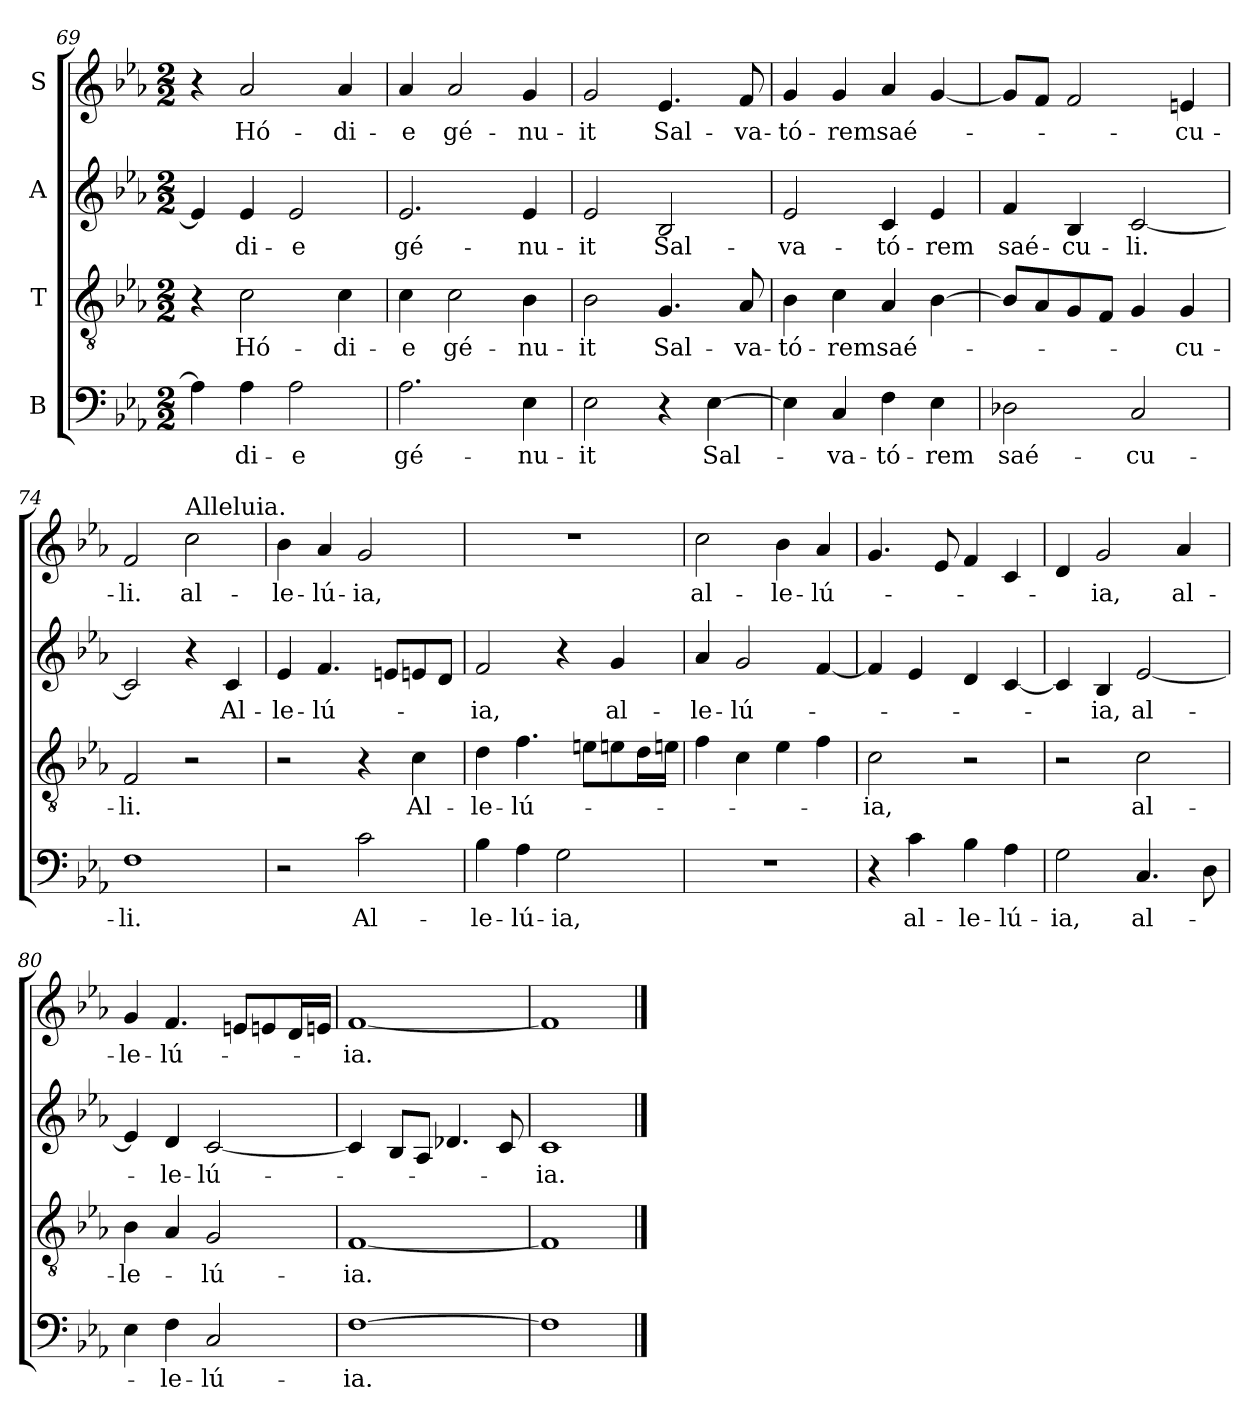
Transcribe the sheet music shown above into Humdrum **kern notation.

**kern	**text	**kern	**text	**kern	**text	**kern	**text
*part4	*part4	*part3	*part3	*part2	*part2	*part1	*part1
*staff4	*staff4	*staff3	*staff3	*staff2	*staff2	*staff1	*staff1
*I"B	*	*I"T	*	*I"A	*	*I"S	*
!!LO:LB:g=z
*clefF4	*	*clefGv2	*	*clefG2	*	*clefG2	*
*k[b-e-a-]	*	*k[b-e-a-]	*	*k[b-e-a-]	*	*k[b-e-a-]	*
*E-:	*	*E-:	*	*E-:	*	*E-:	*
*M2/2	*	*M2/2	*	*M2/2	*	*M2/2	*
=69	=69	=69	=69	=69	=69	=69	=69
4A-\]	.	4r	.	4e-/]	.	4r	.
!	!LO:LY:b	!	!LO:LY:b	!	!LO:LY:b	!	!LO:LY:b
4A-\	-di-	2c\	Hó-	4e-/	-di-	2a-/	Hó-
!	!LO:LY:b	!	!	!	!LO:LY:b	!	!
2A-\	-e	.	.	2e-/	-e	.	.
!	!	!	!LO:LY:b	!	!	!	!LO:LY:b
.	.	4c\	-di-	.	.	4a-/	-di-
=70	=70	=70	=70	=70	=70	=70	=70
!	!LO:LY:b	!	!LO:LY:b	!	!LO:LY:b	!	!LO:LY:b
2.A-\	gé-	4c\	-e	2.e-/	gé-	4a-/	-e
!	!	!	!LO:LY:b	!	!	!	!LO:LY:b
.	.	2c\	gé-	.	.	2a-/	gé-
!	!LO:LY:b	!	!LO:LY:b	!	!LO:LY:b	!	!LO:LY:b
4E-\	-nu-	4B-\	-nu-	4e-/	-nu-	4g/	-nu-
=71	=71	=71	=71	=71	=71	=71	=71
!	!LO:LY:b	!	!LO:LY:b	!	!LO:LY:b	!	!LO:LY:b
2E-\	-it	2B-\	-it	2e-/	-it	2g/	-it
!	!	!	!LO:LY:b	!	!LO:LY:b	!	!LO:LY:b
4r	.	4.G/	Sal-	2B-/	Sal-	4.e-/	Sal-
!	!LO:LY:b	!	!	!	!	!	!
[4E-\	Sal-	.	.	.	.	.	.
!	!	!	!LO:LY:b	!	!	!	!LO:LY:b
.	.	8A-/	-va-	.	.	8f/	-va-
=72	=72	=72	=72	=72	=72	=72	=72
!	!	!	!LO:LY:b	!	!LO:LY:b	!	!LO:LY:b
4E-\]	.	4B-\	-tó-	2e-/	-va-	4g/	-tó-
!	!LO:LY:b	!	!LO:LY:b	!	!	!	!LO:LY:b
4C/	-va-	4c\	-rem	.	.	4g/	-rem
!	!LO:LY:b	!	!LO:LY:b	!	!LO:LY:b	!	!LO:LY:b
4F\	-tó-	4A-/	saé-	4c/	-tó-	4a-/	saé-
!	!LO:LY:b	!	!	!	!LO:LY:b	!	!
4E-\	-rem	[4B-\	.	4e-/	-rem	[4g/	.
=73	=73	=73	=73	=73	=73	=73	=73
!	!LO:LY:b	!	!	!	!LO:LY:b	!	!
2D-X\	saé-	8B-/L]	.	4f/	saé-	8g/L]	.
.	.	8A-/	.	.	.	8f/J	.
!	!	!	!	!	!LO:LY:b	!	!
.	.	8G/	.	4B-/	-cu-	2f/	.
.	.	8F/J	.	.	.	.	.
!	!LO:LY:b	!	!	!	!LO:LY:b	!	!
2C/	-cu-	4G/	.	[2c/	-li.	.	.
!	!	!	!LO:LY:b	!	!	!	!LO:LY:b
.	.	4G/	-cu-	.	.	4eni/	-cu-
=74	=74	=74	=74	=74	=74	=74	=74
!	!LO:LY:b	!	!LO:LY:b	!	!	!	!LO:LY:b
1F	-li.	2F/	-li.	2c/]	.	2f/	-li.
!	!	!	!	!	!	!LO:TX:a:t=Alleluia.	!
!	!	!	!	!	!	!	!LO:LY:b
.	.	2r	.	4r	.	2cc\	al-
!	!	!	!	!	!LO:LY:b	!	!
.	.	.	.	4c/	Al-	.	.
!!LO:PB:g=z
=75	=75	=75	=75	=75	=75	=75	=75
!	!	!	!	!	!LO:LY:b	!	!LO:LY:b
2r	.	2r	.	4e-/	-le-	4b-\	-le-
!	!	!	!	!	!LO:LY:b	!	!LO:LY:b
.	.	.	.	4.f/	-lú-	4a-/	-lú-
!	!LO:LY:b	!	!	!	!	!	!LO:LY:b
2c\	Al-	4r	.	.	.	2g/	-ia,
.	.	.	.	8eni/L	.	.	.
!	!	!	!LO:LY:b	!	!	!	!
.	.	4c\	Al-	8eni/	.	.	.
.	.	.	.	8d/J	.	.	.
=76	=76	=76	=76	=76	=76	=76	=76
!	!LO:LY:b	!	!LO:LY:b	!	!LO:LY:b	!	!
4B-\	-le-	4d\	-le-	2f/	-ia,	1r	.
!	!LO:LY:b	!	!LO:LY:b	!	!	!	!
4A-\	-lú-	4.f\	-lú-	.	.	.	.
!	!LO:LY:b	!	!	!	!	!	!
2G\	-ia,	.	.	4r	.	.	.
.	.	8eni\L	.	.	.	.	.
!	!	!	!	!	!LO:LY:b	!	!
.	.	8eni\	.	4g/	al-	.	.
.	.	16d\L	.	.	.	.	.
.	.	16eni\JJ	.	.	.	.	.
=77	=77	=77	=77	=77	=77	=77	=77
!	!	!	!	!	!LO:LY:b	!	!LO:LY:b
1r	.	4f\	.	4a-/	-le-	2cc\	al-
!	!	!	!	!	!LO:LY:b	!	!
.	.	4c\	.	2g/	-lú-	.	.
!	!	!	!	!	!	!	!LO:LY:b
.	.	4e-i\	.	.	.	4b-\	-le-
!	!	!	!	!	!	!	!LO:LY:b
.	.	4f\	.	[4f/	.	4a-/	-lú-
=78	=78	=78	=78	=78	=78	=78	=78
!	!	!	!LO:LY:b	!	!	!	!
4r	.	2c\	-ia,	4f/]	.	4.g/	.
!	!LO:LY:b	!	!	!	!	!	!
4c\	al-	.	.	4e-/	.	.	.
.	.	.	.	.	.	8e-/	.
!	!LO:LY:b	!	!	!	!	!	!
4B-\	-le-	2r	.	4d/	.	4f/	.
!	!LO:LY:b	!	!	!	!	!	!
4A-\	-lú-	.	.	[4c/	.	4c/	.
=79	=79	=79	=79	=79	=79	=79	=79
!	!LO:LY:b	!	!	!	!	!	!
2G\	-ia,	2r	.	4c/]	.	4d/	.
!	!	!	!	!	!LO:LY:b	!	!LO:LY:b
.	.	.	.	4B-/	-ia,	2g/	-ia,
!	!LO:LY:b	!	!LO:LY:b	!	!LO:LY:b	!	!
4.C/	al-	2c\	al-	[2e-/	al-	.	.
!	!	!	!	!	!	!	!LO:LY:b
.	.	.	.	.	.	4a-/	al-
8D\	.	.	.	.	.	.	.
!!LO:LB:g=z
=80	=80	=80	=80	=80	=80	=80	=80
!	!	!	!LO:LY:b	!	!	!	!LO:LY:b
4E-\	.	4B-\	-le-	4e-/]	.	4g/	-le-
!	!LO:LY:b	!	!	!	!LO:LY:b	!	!LO:LY:b
4F\	-le-	4A-/	.	4d/	-le-	4.f/	-lú-
!	!LO:LY:b	!	!LO:LY:b	!	!LO:LY:b	!	!
2C/	-lú-	2G/	-lú-	[2c/	-lú-	.	.
.	.	.	.	.	.	8eni/L	.
.	.	.	.	.	.	8eni/	.
.	.	.	.	.	.	16d/L	.
.	.	.	.	.	.	16eni/JJ	.
=81	=81	=81	=81	=81	=81	=81	=81
!	!LO:LY:b	!	!LO:LY:b	!	!	!	!LO:LY:b
[1F	-ia.	[1F	-ia.	4c/]	.	[1f	-ia.
.	.	.	.	8B-/L	.	.	.
.	.	.	.	8A-/J	.	.	.
.	.	.	.	4.d-X/	.	.	.
.	.	.	.	8c/	.	.	.
=82	=82	=82	=82	=82	=82	=82	=82
!	!	!	!	!	!LO:LY:b	!	!
1F]	.	1F]	.	1c	-ia.	1f]	.
==	==	==	==	==	==	==	==
*-	*-	*-	*-	*-	*-	*-	*-
